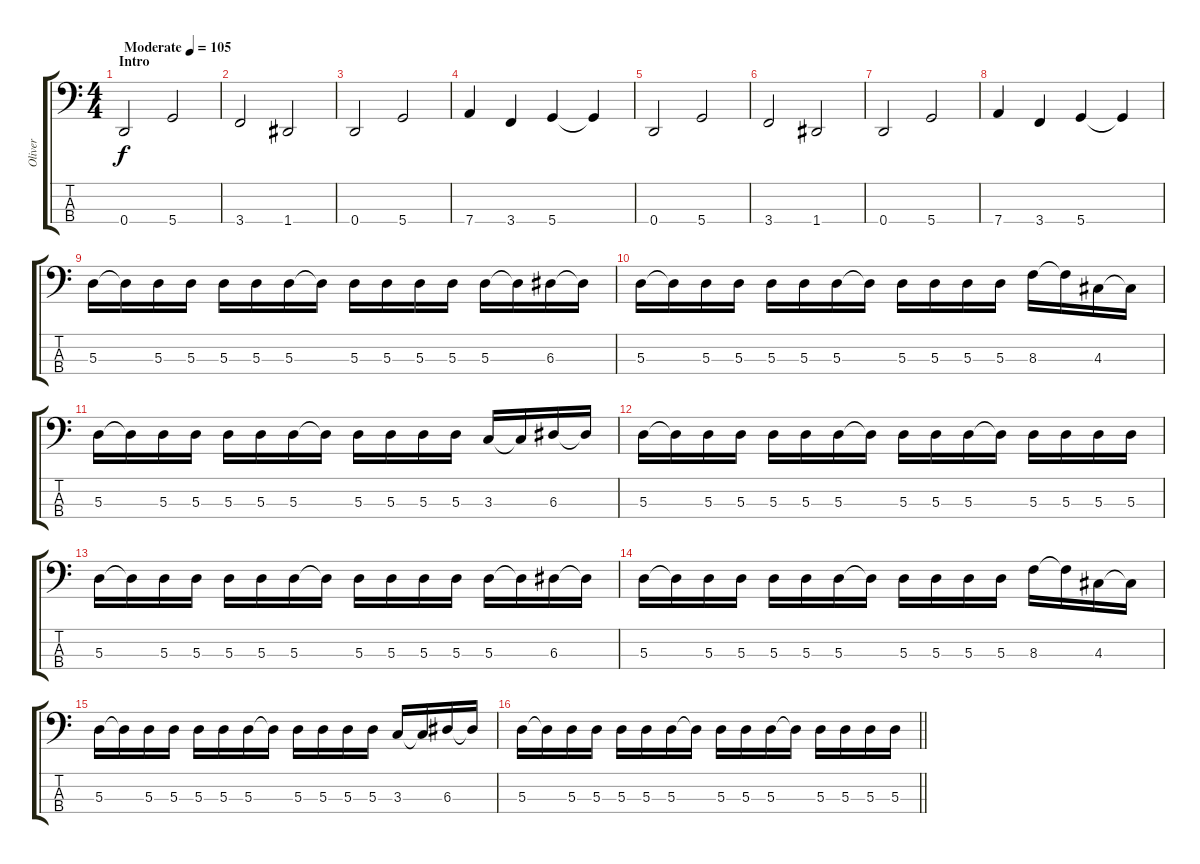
\track ("Oliver" "Oliver") {instrument electricbasspick}
\staff {score tabs}
\tuning (G2 D2 A1 D1) {hide}
\ts (4 4)
\section ("" "Intro")
\tempo (105 "Moderate")
\clef f4
\ks c
0.4.2{dy f instrument electricbasspick} 5.4.2 |
3.4.2 1.4.2 |
0.4.2 5.4.2 |
7.4.4 3.4.4 5.4.4 5.4{t}.4 |
0.4.2 5.4.2 |
3.4.2 1.4.2 |
0.4.2 5.4.2 |
7.4.4 3.4.4 5.4.4 5.4{t}.4 |
5.3.16 5.3{t}.16 5.3.16 5.3.16 5.3.16 5.3.16 5.3.16 5.3{t}.16 5.3.16 5.3.16 5.3.16 5.3.16 5.3.16 5.3{t}.16 6.3.16 6.3{t}.16 |
5.3.16 5.3{t}.16 5.3.16 5.3.16 5.3.16 5.3.16 5.3.16 5.3{t}.16 5.3.16 5.3.16 5.3.16 5.3.16 8.3.16 8.3{t}.16 4.3.16 4.3{t}.16 |
5.3.16 5.3{t}.16 5.3.16 5.3.16 5.3.16 5.3.16 5.3.16 5.3{t}.16 5.3.16 5.3.16 5.3.16 5.3.16 3.3.16 3.3{t}.16 6.3.16 6.3{t}.16 |
5.3.16 5.3{t}.16 5.3.16 5.3.16 5.3.16 5.3.16 5.3.16 5.3{t}.16 5.3.16 5.3.16 5.3.16 5.3{t}.16 5.3.16 5.3.16 5.3.16 5.3.16 |
5.3.16 5.3{t}.16 5.3.16 5.3.16 5.3.16 5.3.16 5.3.16 5.3{t}.16 5.3.16 5.3.16 5.3.16 5.3.16 5.3.16 5.3{t}.16 6.3.16 6.3{t}.16 |
5.3.16 5.3{t}.16 5.3.16 5.3.16 5.3.16 5.3.16 5.3.16 5.3{t}.16 5.3.16 5.3.16 5.3.16 5.3.16 8.3.16 8.3{t}.16 4.3.16 4.3{t}.16 |
5.3.16 5.3{t}.16 5.3.16 5.3.16 5.3.16 5.3.16 5.3.16 5.3{t}.16 5.3.16 5.3.16 5.3.16 5.3.16 3.3.16 3.3{t}.16 6.3.16 6.3{t}.16 |
\barLineRight lightlight
5.3.16 5.3{t}.16 5.3.16 5.3.16 5.3.16 5.3.16 5.3.16 5.3{t}.16 5.3.16 5.3.16 5.3.16 5.3{t}.16 5.3.16 5.3.16 5.3.16 5.3.16
